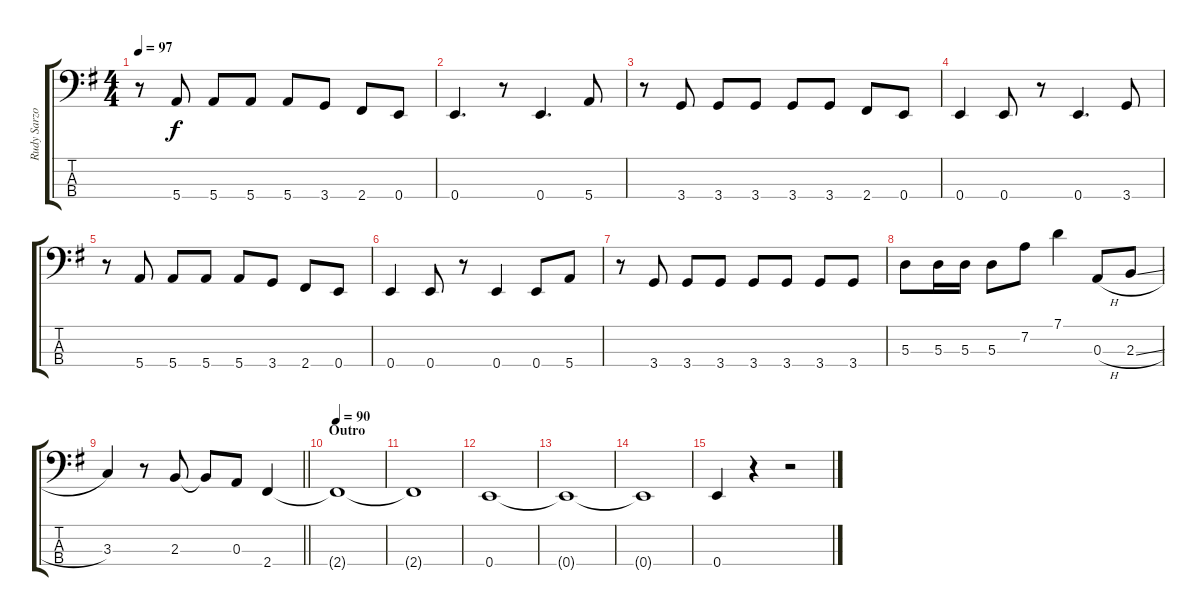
\track ("Rudy Sarzo" "Rudy Sarzo") {instrument electricbassfinger}
\staff {score tabs}
\tuning (G2 D2 A1 E1) {hide}
\ts (4 4)
\tempo 97
\clef f4
\ks g
r.8{dy f} 5.4.8 5.4.8 5.4.8 5.4.8 3.4.8 2.4.8 0.4.8 |
0.4.4{d} r.8 0.4.4{d} 5.4.8 |
r.8 3.4.8 3.4.8 3.4.8 3.4.8 3.4.8 2.4.8 0.4.8 |
0.4.4 0.4.8 r.8 0.4.4{d} 3.4.8 |
r.8 5.4.8 5.4.8 5.4.8 5.4.8 3.4.8 2.4.8 0.4.8 |
0.4.4 0.4.8 r.8 0.4.4 0.4.8 5.4.8 |
r.8 3.4.8 3.4.8 3.4.8 3.4.8 3.4.8 3.4.8 3.4.8 |
5.3.8 5.3.16 5.3.16 5.3.8 7.2.8 7.1.4 0.3{h}.8 2.3{sl}.8 |
\barLineRight lightlight
3.3.4 r.8 2.3.8 2.3{t}.8 0.3.8 2.4.4 |
\section ("" "Outro")
\tempo 90
2.4{t}.1 |
2.4{t}.1 |
0.4.1 |
0.4{t}.1 |
0.4{t}.1 |
0.4.4 r.4 r.2
